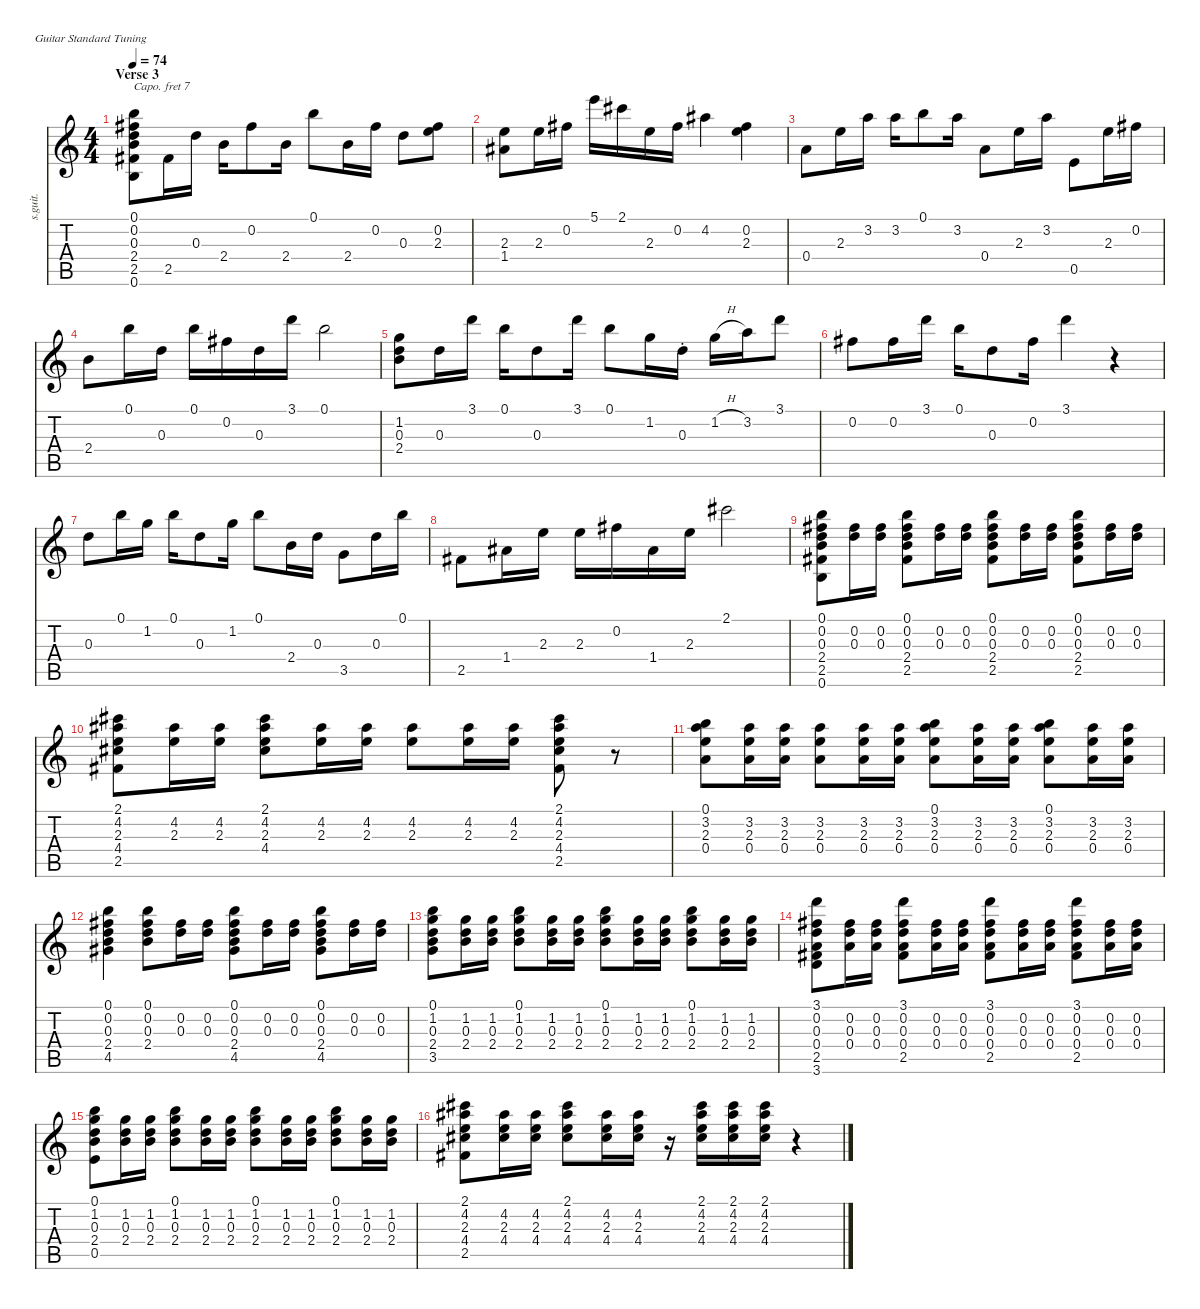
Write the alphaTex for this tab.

\defaultSystemsLayout 4
\hideDynamics
\bracketExtendMode nobrackets
\otherSystemsTrackNameOrientation horizontal
\track ("12-String Acoustic" "s.guit.") {instrument acousticguitarsteel}
\staff {score tabs}
\capo 7
\tuning (E4 B3 G3 D3 A2 E2)
\ts (4 4)
\section ("" "Verse 3")
\tempo 74
\clef g2
\ks c
(0.1 0.2{acc #} 0.3 2.4 2.5{acc #} 0.6).8{dy f beam Down} 2.5{acc #}.16{beam Down} 0.3.16{beam Down} 2.4.16{beam Down} 0.2{acc #}.8{beam Down} 2.4.16{beam Down} 0.1.8{beam Down} 2.4.16{beam Down} 0.2{acc #}.16{beam Down} 0.3.8{beam Down} (0.2{acc #} 2.3).8{beam Down} |
(2.3 1.4{acc #}).8{beam Down} 2.3.16{beam Down} 0.2{acc #}.16{beam Down} 5.1.16{beam Down} 2.1{acc #}.16{beam Down} 2.3.16{beam Down} 0.2{acc #}.16{beam Down} 4.2{acc #}.4{beam Down} (0.2{acc #} 2.3).4{beam Down} |
0.4.8{beam Down} 2.3.16{beam Down} 3.2.16{beam Down} 3.2.16{beam Down} 0.1.8{beam Down} 3.2.16{beam Down} 0.4.8{beam Down} 2.3.16{beam Down} 3.2.16{beam Down} 0.5.8{beam Down} 2.3.16{beam Down} 0.2{acc #}.16{beam Down} |
2.4.8{beam Down} 0.1.16{beam Down} 0.3.16{beam Down} 0.1.16{beam Down} 0.2{acc #}.16{beam Down} 0.3.16{beam Down} 3.1.16{beam Down} 0.1.2{beam Down} |
(1.2 0.3 2.4).8{beam Down} 0.3.16{beam Down} 3.1.16{beam Down} 0.1.16{beam Down} 0.3.8{beam Down} 3.1.16{beam Down} 0.1.8{beam Down} 1.2.16{beam Down} 0.3{st}.16{beam Down} 1.2{h}.16{beam Down} 3.2.16{beam Down} 3.1.8{beam Down} |
0.2{acc #}.8{beam Down} 0.2{acc #}.16{beam Down} 3.1.16{beam Down} 0.1.16{beam Down} 0.3.8{beam Down} 0.2{acc #}.16{beam Down} 3.1.4{beam Down} r.4{beam Down} |
0.3.8{beam Down} 0.1.16{beam Down} 1.2.16{beam Down} 0.1.16{beam Down} 0.3.8{beam Down} 1.2.16{beam Down} 0.1.8{beam Down} 2.4.16{beam Down} 0.3.16{beam Down} 3.5.8{beam Down} 0.3.16{beam Down} 0.1.16{beam Down} |
2.5{acc #}.8{beam Down} 1.4{acc #}.16{beam Down} 2.3.16{beam Down} 2.3.16{beam Down} 0.2{acc #}.16{beam Down} 1.4{acc #}.16{beam Down} 2.3.16{beam Down} 2.1{acc #}.2{beam Down} |
(0.1 0.2{acc #} 0.3 2.4 2.5{acc #} 0.6).8{beam Down} (0.2{acc #} 0.3).16{beam Down} (0.2{acc #} 0.3).16{beam Down} (0.1 0.2{acc #} 0.3 2.4 2.5{acc #}).8{beam Down} (0.2{acc #} 0.3).16{beam Down} (0.2{acc #} 0.3).16{beam Down} (0.1 0.2{acc #} 0.3 2.4 2.5{acc #}).8{beam Down} (0.2{acc #} 0.3).16{beam Down} (0.2{acc #} 0.3).16{beam Down} (0.1 0.2{acc #} 0.3 2.4 2.5{acc #}).8{beam Down} (0.2{acc #} 0.3).16{beam Down} (0.2{acc #} 0.3).16{beam Down} |
(2.1{acc #} 4.2{acc #} 2.3 4.4{acc #} 2.5{acc #}).8{beam Down} (4.2{acc #} 2.3).16{beam Down} (4.2{acc #} 2.3).16{beam Down} (2.1{acc #} 4.2{acc #} 2.3 4.4{acc #}).8{beam Down} (4.2{acc #} 2.3).16{beam Down} (4.2{acc #} 2.3).16{beam Down} (4.2{acc #} 2.3).8{beam Down} (4.2{acc #} 2.3).16{beam Down} (4.2{acc #} 2.3).16{beam Down} (2.1{acc #} 4.2{acc #} 2.3 4.4{acc #} 2.5{acc #}).8{beam Down} r.8{beam Down} |
(0.1 3.2 2.3 0.4).8{beam Down} (3.2 2.3 0.4).16{beam Down} (3.2 2.3 0.4).16{beam Down} (3.2 2.3 0.4).8{beam Down} (3.2 2.3 0.4).16{beam Down} (3.2 2.3 0.4).16{beam Down} (0.1 3.2 2.3 0.4).8{beam Down} (3.2 2.3 0.4).16{beam Down} (3.2 2.3 0.4).16{beam Down} (0.1 3.2 2.3 0.4).8{beam Down} (3.2 2.3 0.4).16{beam Down} (3.2 2.3 0.4).16{beam Down} |
(0.1 0.2{acc #} 0.3 2.4 4.5{acc #}).4{beam Down} (0.1 0.2{acc #} 0.3 2.4).8{beam Down} (0.2{acc #} 0.3).16{beam Down} (0.2{acc #} 0.3).16{beam Down} (0.1 0.2{acc #} 0.3 2.4 4.5{acc #}).8{beam Down} (0.2{acc #} 0.3).16{beam Down} (0.2{acc #} 0.3).16{beam Down} (0.1 0.2{acc #} 0.3 2.4 4.5{acc #}).8{beam Down} (0.2{acc #} 0.3).16{beam Down} (0.2{acc #} 0.3).16{beam Down} |
(0.1 1.2 0.3 2.4 3.5).8{beam Down} (1.2 0.3 2.4).16{beam Down} (1.2 0.3 2.4).16{beam Down} (0.1 1.2 0.3 2.4).8{beam Down} (1.2 0.3 2.4).16{beam Down} (1.2 0.3 2.4).16{beam Down} (0.1 1.2 0.3 2.4).8{beam Down} (1.2 0.3 2.4).16{beam Down} (1.2 0.3 2.4).16{beam Down} (0.1 1.2 0.3 2.4).8{beam Down} (1.2 0.3 2.4).16{beam Down} (1.2 0.3 2.4).16{beam Down} |
(3.1 0.2{acc #} 0.3 0.4 2.5{acc #} 3.6).8{beam Down} (0.2{acc #} 0.3 0.4).16{beam Down} (0.2{acc #} 0.3 0.4).16{beam Down} (3.1 0.2{acc #} 0.3 0.4 2.5{acc #}).8{beam Down} (0.2{acc #} 0.3 0.4).16{beam Down} (0.2{acc #} 0.3 0.4).16{beam Down} (3.1 0.2{acc #} 0.3 0.4 2.5{acc #}).8{beam Down} (0.2{acc #} 0.3 0.4).16{beam Down} (0.2{acc #} 0.3 0.4).16{beam Down} (3.1 0.2{acc #} 0.3 0.4 2.5{acc #}).8{beam Down} (0.2{acc #} 0.3 0.4).16{beam Down} (0.2{acc #} 0.3 0.4).16{beam Down} |
(0.1 1.2 0.3 2.4 0.5).8{beam Down} (1.2 0.3 2.4).16{beam Down} (1.2 0.3 2.4).16{beam Down} (0.1 1.2 0.3 2.4).8{beam Down} (1.2 0.3 2.4).16{beam Down} (1.2 0.3 2.4).16{beam Down} (0.1 1.2 0.3 2.4).8{beam Down} (1.2 0.3 2.4).16{beam Down} (1.2 0.3 2.4).16{beam Down} (0.1 1.2 0.3 2.4).8{beam Down} (1.2 0.3 2.4).16{beam Down} (1.2 0.3 2.4).16{beam Down} |
(2.1{acc #} 4.2{acc #} 2.3 4.4{acc #} 2.5{acc #}).8{beam Down} (4.2{acc #} 2.3 4.4{acc #}).16{beam Down} (4.2{acc #} 2.3 4.4{acc #}).16{beam Down} (2.1{acc #} 4.2{acc #} 2.3 4.4{acc #}).8{beam Down} (4.2{acc #} 2.3 4.4{acc #}).16{beam Down} (4.2{acc #} 2.3 4.4{acc #}).16{beam Down} r.16{beam Down} (2.1{acc #} 4.2{acc #} 2.3 4.4{acc #}).16{beam Down} (2.1{acc #} 4.2{acc #} 2.3 4.4{acc #}).16{beam Down} (2.1{acc #} 4.2{acc #} 2.3 4.4{acc #}).16{beam Down} r.4{beam Down}
